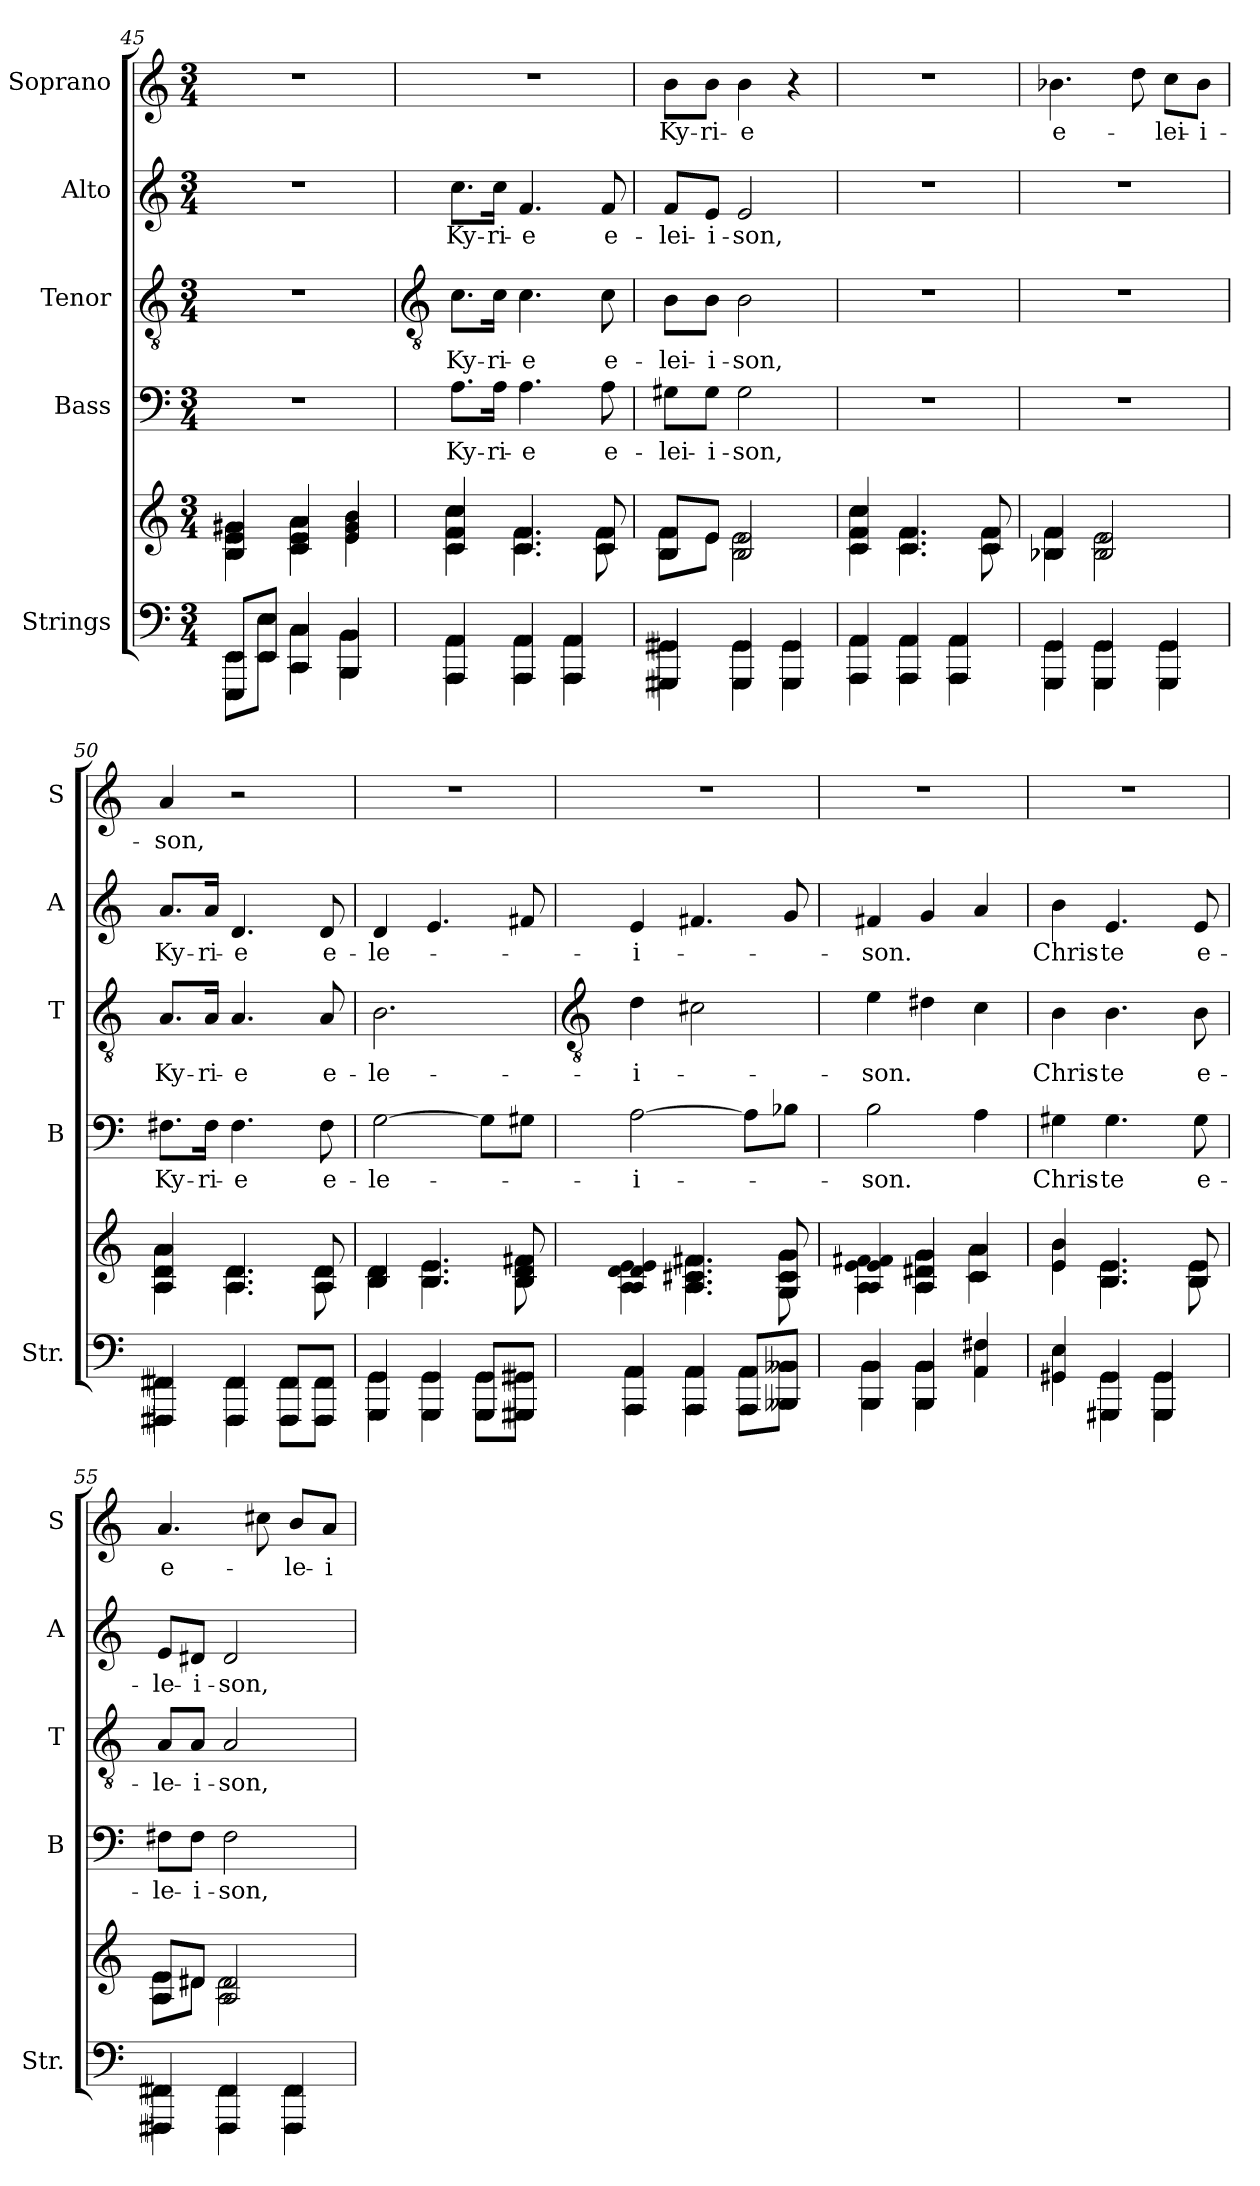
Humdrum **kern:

**kern	**kern	**kern	**text	**kern	**text	**kern	**text	**kern	**text
*part5	*part5	*part4	*part4	*part3	*part3	*part2	*part2	*part1	*part1
*staff6	*staff5	*staff4	*staff4	*staff3	*staff3	*staff2	*staff2	*staff1	*staff1
*I"Strings	*	*I"Bass	*	*I"Tenor	*	*I"Alto	*	*I"Soprano	*
*I'Str.	*	*I'B	*	*I'T	*	*I'A	*	*I'S	*
*clefF4	*clefG2	*clefF4	*	*clefGv2	*	*clefG2	*	*clefG2	*
*k[]	*k[]	*k[]	*	*k[]	*	*k[]	*	*k[]	*
*C:	*C:	*C:	*	*C:	*	*C:	*	*C:	*
*M3/4	*M3/4	*M3/4	*	*M3/4	*	*M3/4	*	*M3/4	*
=45	=45	=45	=45	=45	=45	=45	=45	=45	=45
*^	*^	*	*	*	*	*	*	*	*
!	!	!	!	!LO:N:vis=1	!	!LO:N:vis=1	!	!LO:N:vis=1	!	!LO:N:vis=1	!
8EEE/ 8EE/L	8EEE\ 8EE\L	4B/ 4e/ 4g#X/	4B\ 4e\ 4g#X\	2.r	.	2.r	.	2.r	.	2.r	.
8EE/ 8E/J	8EE\ 8E\J	.	.	.	.	.	.	.	.	.	.
4CC/ 4C/	4CC\ 4C\	4c/ 4e/ 4a/	4c\ 4e\ 4a\	.	.	.	.	.	.	.	.
4BBB/ 4BB/	4BBB\ 4BB\	4e/ 4g#/ 4b/	4e\ 4g#\ 4b\	.	.	.	.	.	.	.	.
!!LO:LB:g=z
=46	=46	=46	=46	=46	=46	=46	=46	=46	=46	=46	=46
*	*	*	*	*	*	*clefGv2	*	*	*	*	*
!	!	!	!	!	!LO:LY:b	!	!LO:LY:b	!	!LO:LY:b	!LO:N:vis=1	!
4AAA/ 4AA/	4AAA\ 4AA\	4c/ 4f/ 4cc/	4c\ 4f\ 4cc\	8.AL	Ky-	8.cL	Ky-	8.ccL	Ky-	2.r	.
!	!	!	!	!	!LO:LY:b	!	!LO:LY:b	!	!LO:LY:b	!	!
.	.	.	.	16AJ	-ri-	16cJ	-ri-	16ccJ	-ri-	.	.
!	!	!	!	!	!LO:LY:b	!	!LO:LY:b	!	!LO:LY:b	!	!
4AAA/ 4AA/	4AAA\ 4AA\	4.c/ 4.f/	4.c\ 4.f\	4.A	-e	4.c	-e	4.f	-e	.	.
4AAA/ 4AA/	4AAA\ 4AA\	.	.	.	.	.	.	.	.	.	.
!	!	!	!	!	!LO:LY:b	!	!LO:LY:b	!	!LO:LY:b	!	!
.	.	8c/ 8f/	8c\ 8f\	8A	e-	8c	e-	8f	e-	.	.
=47	=47	=47	=47	=47	=47	=47	=47	=47	=47	=47	=47
!	!	!	!	!	!LO:LY:b	!	!LO:LY:b	!	!LO:LY:b	!	!LO:LY:b
4GGG#X/ 4GG#X/	4GGG#X\ 4GG#X\	8B/ 8f/L	8B\ 8f\L	8G#XL	-lei-	8BL	-lei-	8fL	-lei-	8bL	Ky-
!	!	!	!	!	!LO:LY:b	!	!LO:LY:b	!	!LO:LY:b	!	!LO:LY:b
.	.	8e/J	8e\J	8G#J	-i-	8BJ	-i-	8eJ	-i-	8bJ	-ri-
!	!	!	!	!	!LO:LY:b	!	!LO:LY:b	!	!LO:LY:b	!	!LO:LY:b
4GGG#/ 4GG#/	4GGG#\ 4GG#\	2B/ 2e/	2B\ 2e\	2G#	-son,	2B	-son,	2e	-son,	4b	-e
4GGG#/ 4GG#/	4GGG#\ 4GG#\	.	.	.	.	.	.	.	.	4r	.
=48	=48	=48	=48	=48	=48	=48	=48	=48	=48	=48	=48
!	!	!	!	!LO:N:vis=1	!	!LO:N:vis=1	!	!LO:N:vis=1	!	!LO:N:vis=1	!
4AAA/ 4AA/	4AAA\ 4AA\	4c/ 4f/ 4cc/	4c\ 4f\ 4cc\	2.r	.	2.r	.	2.r	.	2.r	.
4AAA/ 4AA/	4AAA\ 4AA\	4.c/ 4.f/	4.c\ 4.f\	.	.	.	.	.	.	.	.
4AAA/ 4AA/	4AAA\ 4AA\	.	.	.	.	.	.	.	.	.	.
.	.	8c/ 8f/	8c\ 8f\	.	.	.	.	.	.	.	.
=49	=49	=49	=49	=49	=49	=49	=49	=49	=49	=49	=49
!	!	!	!	!LO:N:vis=1	!	!LO:N:vis=1	!	!LO:N:vis=1	!	!	!LO:LY:b
4GGG/ 4GG/	4GGG\ 4GG\	4B-X/ 4f/	4B-X\ 4f\	2.r	.	2.r	.	2.r	.	4.b-X	e-
4GGG/ 4GG/	4GGG\ 4GG\	2B-/ 2e/	2B-\ 2e\	.	.	.	.	.	.	.	.
.	.	.	.	.	.	.	.	.	.	8dd	.
!	!	!	!	!	!	!	!	!	!	!	!LO:LY:b
4GGG/ 4GG/	4GGG\ 4GG\	.	.	.	.	.	.	.	.	8ccL	-lei-
!	!	!	!	!	!	!	!	!	!	!	!LO:LY:b
.	.	.	.	.	.	.	.	.	.	8b-J	-i-
=50	=50	=50	=50	=50	=50	=50	=50	=50	=50	=50	=50
!	!	!	!	!	!LO:LY:b	!	!LO:LY:b	!	!LO:LY:b	!	!LO:LY:b
4FFF#X/ 4FF#X/	4FFF#X\ 4FF#X\	4A/ 4d/ 4a/	4A\ 4d\ 4a\	8.F#XL	Ky-	8.AL	Ky-	8.aL	Ky-	4a	-son,
!	!	!	!	!	!LO:LY:b	!	!LO:LY:b	!	!LO:LY:b	!	!
.	.	.	.	16F#J	-ri-	16AJ	-ri-	16aJ	-ri-	.	.
!	!	!	!	!	!LO:LY:b	!	!LO:LY:b	!	!LO:LY:b	!	!
4FFF#/ 4FF#/	4FFF#\ 4FF#\	4.A/ 4.d/	4.A\ 4.d\	4.F#	-e	4.A	-e	4.d	-e	2r	.
8FFF#/ 8FF#/L	8FFF#\ 8FF#\L	.	.	.	.	.	.	.	.	.	.
!	!	!	!	!	!LO:LY:b	!	!LO:LY:b	!	!LO:LY:b	!	!
8FFF#/ 8FF#/J	8FFF#\ 8FF#\J	8A/ 8d/	8A\ 8d\	8F#	e-	8A	e-	8d	e-	.	.
=51	=51	=51	=51	=51	=51	=51	=51	=51	=51	=51	=51
!	!	!	!	!	!LO:LY:b	!	!LO:LY:b	!	!LO:LY:b	!LO:N:vis=1	!
4GGG/ 4GG/	4GGG\ 4GG\	4B/ 4d/	4B\ 4d\	[2G	-le-	2.B	-le-	4d	-le-	2.r	.
4GGG/ 4GG/	4GGG\ 4GG\	4.B/ 4.e/	4.B\ 4.e\	.	.	.	.	4.e	.	.	.
8GGG/ 8GG/L	8GGG\ 8GG\L	.	.	8GL]	.	.	.	.	.	.	.
8GGG#X/ 8GG#X/J	8GGG#X\ 8GG#X\J	8B/ 8d/ 8f#X/	8B\ 8d\ 8f#X\	8G#XJ	.	.	.	8f#X	.	.	.
!!LO:LB:g=z
=52	=52	=52	=52	=52	=52	=52	=52	=52	=52	=52	=52
*	*	*	*	*	*	*clefGv2	*	*	*	*	*
!	!	!	!	!	!LO:LY:b	!	!LO:LY:b	!	!LO:LY:b	!LO:N:vis=1	!
4AAA/ 4AA/	4AAA\ 4AA\	4A/ 4d/ 4e/	4A\ 4d\ 4e\	[2A	-i-	4d	-i-	4e	-i-	2.r	.
4AAA/ 4AA/	4AAA\ 4AA\	4.A/ 4.c#X/ 4.f#X/	4.A\ 4.c#X\ 4.f#X\	.	.	2c#X	.	4.f#X	.	.	.
8AAA/ 8AA/L	8AAA\ 8AA\L	.	.	8AL]	.	.	.	.	.	.	.
8BBB-X/ 8BB-X/J	8BBB-X\ 8BB-X\J	8G/ 8c#/ 8g/	8G\ 8c#\ 8g\	8B-XJ	.	.	.	8g	.	.	.
=53	=53	=53	=53	=53	=53	=53	=53	=53	=53	=53	=53
!	!	!	!	!	!LO:LY:b	!	!LO:LY:b	!	!LO:LY:b	!LO:N:vis=1	!
4BBB/ 4BB/	4BBB\ 4BB\	4A/ 4e/ 4f#X/	4A\ 4e\ 4f#X\	2B	-son.	4e	-son.	4f#X	-son.	2.r	.
4BBB/ 4BB/	4BBB\ 4BB\	4A/ 4d#X/ 4g/	4A\ 4d#X\ 4g\	.	.	4d#X	.	4g	.	.	.
4AA/ 4F#X/	4AA\ 4F#X\	4c/ 4a/	4c\ 4a\	4A	.	4c	.	4a	.	.	.
=54	=54	=54	=54	=54	=54	=54	=54	=54	=54	=54	=54
!	!	!	!	!	!LO:LY:b	!	!LO:LY:b	!	!LO:LY:b	!LO:N:vis=1	!
4GG#X/ 4E/	4GG#X\ 4E\	4e/ 4b/	4e\ 4b\	4G#X	Chris-	4B	Chris-	4b	Chris-	2.r	.
!	!	!	!	!	!LO:LY:b	!	!LO:LY:b	!	!LO:LY:b	!	!
4GGG#X/ 4GG#/	4GGG#X\ 4GG#\	4.B/ 4.e/	4.B\ 4.e\	4.G#	-te	4.B	-te	4.e	-te	.	.
4GGG#/ 4GG#/	4GGG#\ 4GG#\	.	.	.	.	.	.	.	.	.	.
!	!	!	!	!	!LO:LY:b	!	!LO:LY:b	!	!LO:LY:b	!	!
.	.	8B/ 8e/	8B\ 8e\	8G#	e-	8B	e-	8e	e-	.	.
=55	=55	=55	=55	=55	=55	=55	=55	=55	=55	=55	=55
!	!	!	!	!	!LO:LY:b	!	!LO:LY:b	!	!LO:LY:b	!	!LO:LY:b
4FFF#X/ 4FF#X/	4FFF#X\ 4FF#X\	8A/ 8e/L	8A\ 8e\L	8F#XL	-le-	8AL	-le-	8eL	-le-	4.a	e-
!	!	!	!	!	!LO:LY:b	!	!LO:LY:b	!	!LO:LY:b	!	!
.	.	8d#X/J	8d#X\J	8F#J	-i-	8AJ	-i-	8d#XJ	-i-	.	.
!	!	!	!	!	!LO:LY:b	!	!LO:LY:b	!	!LO:LY:b	!	!
4FFF#/ 4FF#/	4FFF#\ 4FF#\	2A/ 2d#/	2A\ 2d#\	2F#	-son,	2A	-son,	2d#	-son,	.	.
.	.	.	.	.	.	.	.	.	.	8cc#X	.
!	!	!	!	!	!	!	!	!	!	!	!LO:LY:b
4FFF#/ 4FF#/	4FFF#\ 4FF#\	.	.	.	.	.	.	.	.	8bL	-le-
!	!	!	!	!	!	!	!	!	!	!	!LO:LY:b
.	.	.	.	.	.	.	.	.	.	8aJ	-i-
*v	*v	*	*	*	*	*	*	*	*	*	*
*	*v	*v	*	*	*	*	*	*	*	*
=	=	=	=	=	=	=	=	=	=
*-	*-	*-	*-	*-	*-	*-	*-	*-	*-
